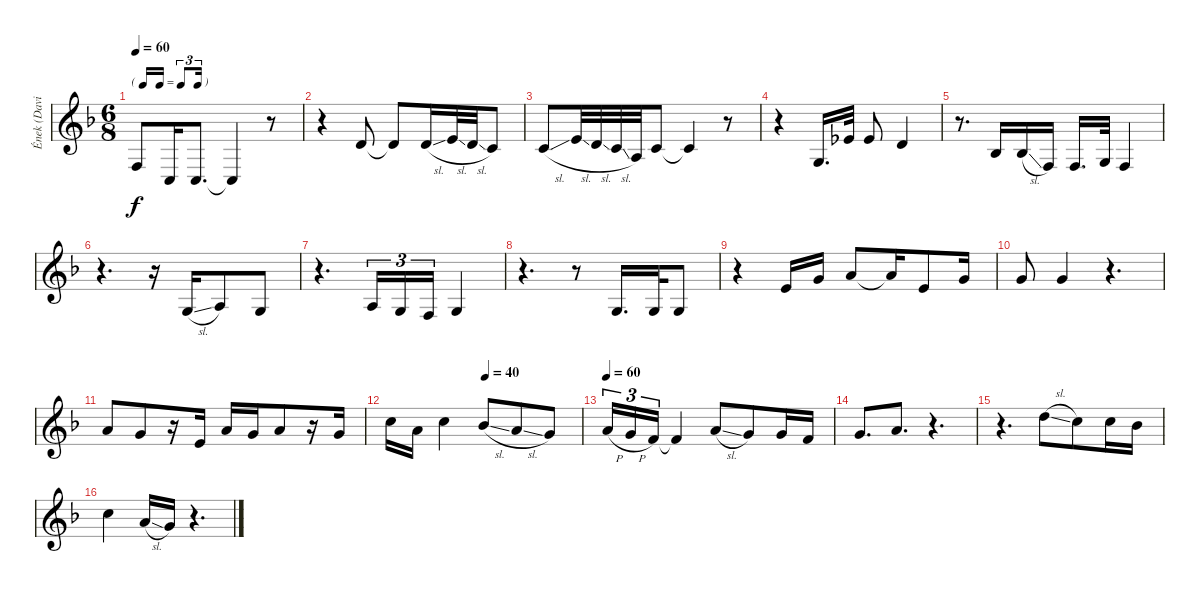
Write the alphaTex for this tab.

\track ("Ének (David Coverdale)" "Ének (Davi") {instrument baritonesax}
\staff {score}
\tuning (E4 B3 G3 D3 A2 E2) {hide}
\ts (6 8)
\tf triplet16th
\tempo 60
\clef g2
\ks f
3.4.8{dy f} 3.5.16 3.5.8{d} 3.5{t}.4 r.8 |
r.4 3.2.8 3.2{t}.8 3.2{sl}.16 5.2{sl}.32 3.2{sl}.32 1.2.8 |
5.3{sl}.8 9.3{sl}.32 7.3{sl}.32 5.3{sl}.32 2.3.32 1.2.8 1.2{t}.4 r.8 |
r.4 0.3.16{d} 4.2.32 4.2.8 3.2.4 |
r.8{d} 8.4.16 8.4{sl}.16 3.4.16 3.4.16{d} 0.3.32 3.4.4 |
r.4{d} r.16 0.3{sl}.16 2.3.8 0.3.8 |
r.4{d} 2.3.16{tu (3 2)} 0.3.16{tu (3 2)} 3.4.16{tu (3 2)} 0.3.4 |
r.4{d} r.8 0.3.16{d} 0.3.32 0.3.8 |
r.4 0.1.16 3.1.16 5.1.8 5.1{t}.16 0.1.8 3.1.16 |
3.1.8 3.1.4 r.4{d} |
5.1.8 3.1.8 r.16 0.1.16 5.1.16 3.1.16 5.1.8 r.16 3.1.16 |
\tempo (40 0.5)
8.1.16 5.1.16 8.1.4 6.1{sl}.8 5.1{sl}.8 3.1.8 |
\tempo 60
5.1{h}.16{tu (3 2)} 3.1{h}.16{tu (3 2)} 1.1.16{tu (3 2)} 1.1{t}.4 5.1{sl}.8 3.1.8 3.1.16 1.1.16 |
3.1.8{d} 5.1.8{d} r.4{d} |
r.4{d} 10.1{sl}.8 8.1.8 8.1.16 6.1.16 |
8.1.4 5.1{sl}.16 3.1.16 r.4{d}
